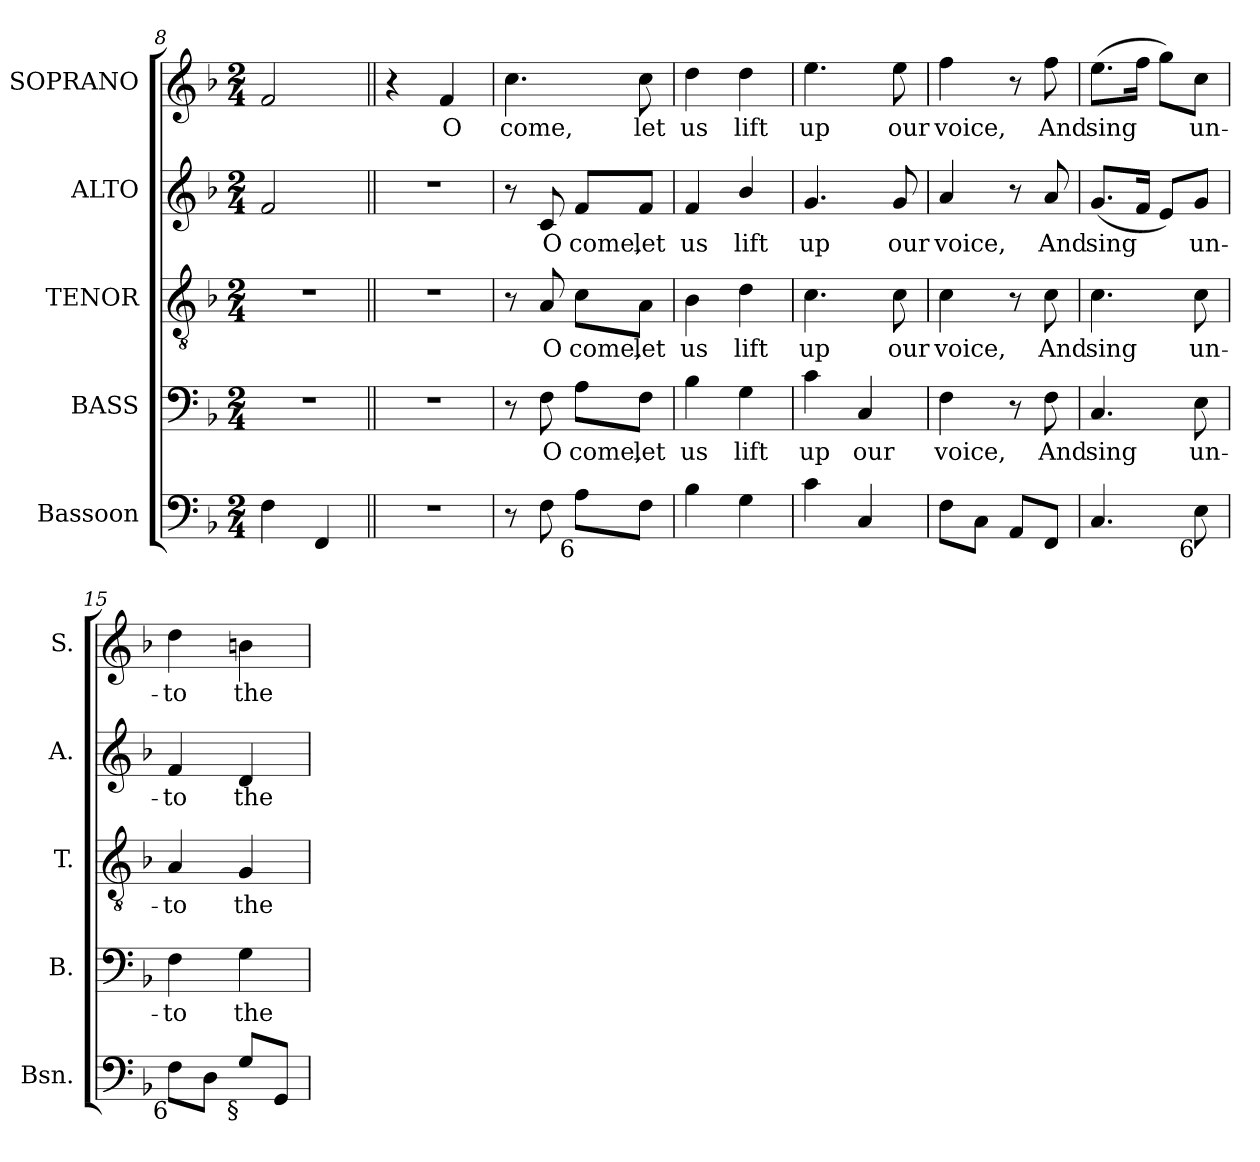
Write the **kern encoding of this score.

**kern	**kern	**text	**kern	**text	**kern	**text	**kern	**text
*part5	*part4	*part4	*part3	*part3	*part2	*part2	*part1	*part1
*staff5	*staff4	*staff4	*staff3	*staff3	*staff2	*staff2	*staff1	*staff1
*I"Bassoon	*I"BASS	*	*I"TENOR	*	*I"ALTO	*	*I"SOPRANO	*
*I'Bsn.	*I'B.	*	*I'T.	*	*I'A.	*	*I'S.	*
*clefF4	*clefF4	*	*clefGv2	*	*clefG2	*	*clefG2	*
*	*	*	*ITrd7c12	*	*	*	*	*
*k[b-]	*k[b-]	*	*k[b-]	*	*k[b-]	*	*k[b-]	*
*F:	*F:	*	*F:	*	*F:	*	*F:	*
*M2/4	*M2/4	*	*M2/4	*	*M2/4	*	*M2/4	*
=8	=8	=8	=8	=8	=8	=8	=8	=8
!	!LO:N:vis=1	!	!LO:N:vis=1	!	!	!	!	!
4Fi\	2r	.	2r	.	2fi/	.	2fi/	.
4FFi/	.	.	.	.	.	.	.	.
!!LO:LB:g=z
=9||	=9||	=9||	=9||	=9||	=9||	=9||	=9||	=9||
!LO:N:vis=1	!LO:N:vis=1	!	!LO:N:vis=1	!	!LO:N:vis=1	!	!	!
2r	2r	.	2r	.	2r	.	4r	.
!	!	!	!	!	!	!	!	!LO:LY:b:color=#000000
.	.	.	.	.	.	.	4fi/	O
=10	=10	=10	=10	=10	=10	=10	=10	=10
!	!	!	!	!	!	!	!	!LO:LY:b:color=#000000
8r	8r	.	8r	.	8r	.	4.cci\	come,
!	!	!LO:LY:b:color=#000000	!	!	!	!	!	!
!	!	!	!	!LO:LY:b:color=#000000	!	!	!	!
!	!	!	!	!	!	!LO:LY:b:color=#000000	!	!
8Fi\	8Fi\	O	8AAi/	O	8ci/	O	.	.
!	!	!LO:LY:b:color=#000000	!	!	!	!	!	!
!	!	!	!	!LO:LY:b:color=#000000	!	!	!	!
!LO:TX:b:rj:t=6	!	!	!	!	!	!	!	!
!	!	!	!	!	!	!LO:LY:b:color=#000000	!	!
8Ai\L	8Ai\L	come,	8Ci\L	come,	8fi/L	come,	.	.
!	!	!LO:LY:b:color=#000000	!	!	!	!	!	!
!	!	!	!	!LO:LY:b:color=#000000	!	!	!	!
!	!	!	!	!	!	!LO:LY:b:color=#000000	!	!
!	!	!	!	!	!	!	!	!LO:LY:b:color=#000000
8Fi\J	8Fi\J	let	8AAi\J	let	8fi/J	let	8cci\	let
=11	=11	=11	=11	=11	=11	=11	=11	=11
!	!	!LO:LY:b:color=#000000	!	!	!	!	!	!
!	!	!	!	!LO:LY:b:color=#000000	!	!	!	!
!	!	!	!	!	!	!LO:LY:b:color=#000000	!	!
!	!	!	!	!	!	!	!	!LO:LY:b:color=#000000
4B-i\	4B-i\	us	4BB-i\	us	4fi/	us	4ddi\	us
!	!	!LO:LY:b:color=#000000	!	!	!	!	!	!
!	!	!	!	!LO:LY:b:color=#000000	!	!	!	!
!	!	!	!	!	!	!LO:LY:b:color=#000000	!	!
!	!	!	!	!	!	!	!	!LO:LY:b:color=#000000
4Gi\	4Gi\	lift	4Di\	lift	4b-i/	lift	4ddi\	lift
=12	=12	=12	=12	=12	=12	=12	=12	=12
!	!	!LO:LY:b:color=#000000	!	!	!	!	!	!
!	!	!	!	!LO:LY:b:color=#000000	!	!	!	!
!	!	!	!	!	!	!LO:LY:b:color=#000000	!	!
!	!	!	!	!	!	!	!	!LO:LY:b:color=#000000
4ci\	4ci\	up	4.Ci\	up	4.gi/	up	4.eei\	up
!	!	!LO:LY:b:color=#000000	!	!	!	!	!	!
4Ci/	4Ci/	our	.	.	.	.	.	.
!	!	!	!	!LO:LY:b:color=#000000	!	!	!	!
!	!	!	!	!	!	!LO:LY:b:color=#000000	!	!
!	!	!	!	!	!	!	!	!LO:LY:b:color=#000000
.	.	.	8Ci\	our	8gi/	our	8eei\	our
=13	=13	=13	=13	=13	=13	=13	=13	=13
!	!	!LO:LY:b:color=#000000	!	!	!	!	!	!
!	!	!	!	!LO:LY:b:color=#000000	!	!	!	!
!	!	!	!	!	!	!LO:LY:b:color=#000000	!	!
!	!	!	!	!	!	!	!	!LO:LY:b:color=#000000
8Fi\L	4Fi\	voice,	4Ci\	voice,	4ai/	voice,	4ffi\	voice,
8Ci\J	.	.	.	.	.	.	.	.
8AAi/L	8r	.	8r	.	8r	.	8r	.
!	!	!LO:LY:b:color=#000000	!	!	!	!	!	!
!	!	!	!	!LO:LY:b:color=#000000	!	!	!	!
!	!	!	!	!	!	!LO:LY:b:color=#000000	!	!
!	!	!	!	!	!	!	!	!LO:LY:b:color=#000000
8FFi/J	8Fi\	And	8Ci\	And	8ai/	And	8ffi\	And
=14	=14	=14	=14	=14	=14	=14	=14	=14
!	!	!LO:LY:b:color=#000000	!	!	!	!	!	!
!	!	!	!	!LO:LY:b:color=#000000	!	!	!	!
!	!	!	!	!	!	!LO:LY:b:color=#000000	!	!
!	!	!	!	!	!	!	!	!LO:LY:b:color=#000000
4.Ci/	4.Ci/	sing	4.Ci\	sing	(8.gi/L	sing	(8.eei\L	sing
.	.	.	.	.	16fi/Jk	.	16ffi\Jk	.
.	.	.	.	.	8ei/L)	.	8ggi\L)	.
!	!	!LO:LY:b:color=#000000	!	!	!	!	!	!
!	!	!	!	!LO:LY:b:color=#000000	!	!	!	!
!	!	!	!	!	!	!LO:LY:b:color=#000000	!	!
!LO:TX:b:rj:t=6	!	!	!	!	!	!	!	!
!	!	!	!	!	!	!	!	!LO:LY:b:color=#000000
8Ei\	8Ei\	un-	8Ci\	un-	8gi/J	un-	8cci\J	un-
=15	=15	=15	=15	=15	=15	=15	=15	=15
!	!	!LO:LY:b:color=#000000	!	!	!	!	!	!
!	!	!	!	!LO:LY:b:color=#000000	!	!	!	!
!	!	!	!	!	!	!LO:LY:b:color=#000000	!	!
!LO:TX:b:rj:t=6	!	!	!	!	!	!	!	!
!	!	!	!	!	!	!	!	!LO:LY:b:color=#000000
8Fi\L	4Fi\	-to	4AAi/	-to	4fi/	-to	4ddi\	-to
8Di\J	.	.	.	.	.	.	.	.
!	!	!LO:LY:b:color=#000000	!	!	!	!	!	!
!	!	!	!	!LO:LY:b:color=#000000	!	!	!	!
!	!	!	!	!	!	!LO:LY:b:color=#000000	!	!
!LO:TX:b:rj:t=§	!	!	!	!	!	!	!	!
!	!	!	!	!	!	!	!	!LO:LY:b:color=#000000
8Gi/L	4Gi\	the	4GGi/	the	4di/	the	4bni\	the
8GGi/J	.	.	.	.	.	.	.	.
=	=	=	=	=	=	=	=	=
*-	*-	*-	*-	*-	*-	*-	*-	*-
